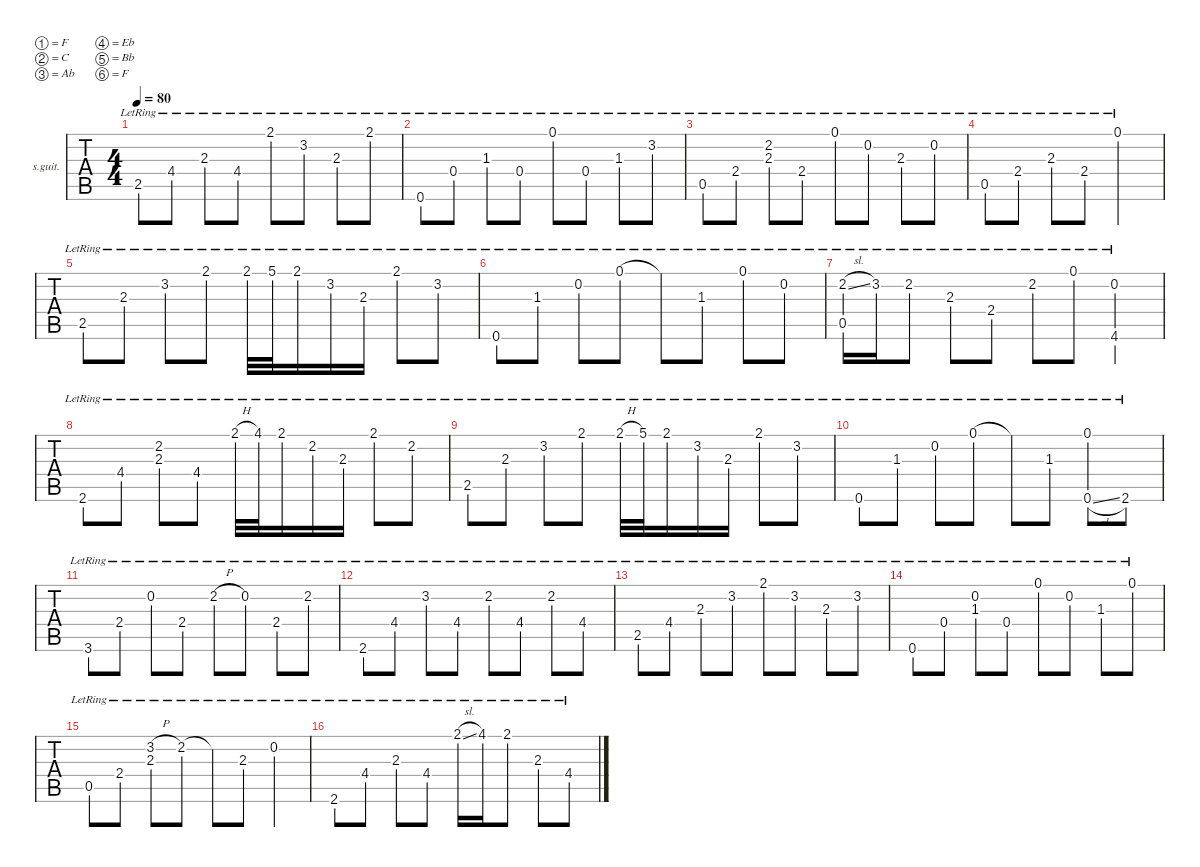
\defaultSystemsLayout 4
\hideDynamics
\bracketExtendMode groupsimilarinstruments
\firstSystemTrackNameOrientation horizontal
\otherSystemsTrackNameOrientation horizontal
\track ("guitar" "s.guit.") {instrument acousticguitarsteel}
\staff {tabs}
\tuning (F4 C4 Ab3 Eb3 Bb2 F2)
\ts (4 4)
\tempo 80
\clef g2
\ks c
2.5{lr}.8{dy f} 4.4{lr}.8 2.3{lr}.8 4.4{lr}.8 2.1{lr}.8 3.2{lr}.8 2.3{lr}.8 2.1{lr}.8 |
0.6{lr}.8 0.4{lr}.8 1.3{lr}.8 0.4{lr}.8 0.1{lr}.8 0.4{lr}.8 1.3{lr}.8 3.2{lr}.8 |
0.5{lr}.8 2.4{lr}.8 (2.2{lr} 2.3{lr}).8 2.4{lr}.8 0.1{lr}.8 0.2{lr}.8 2.3{lr}.8 0.2{lr}.8 |
0.5{lr}.8 2.4{lr}.8 2.3{lr}.8 2.4{lr}.8 0.1{lr}.2 |
2.5{lr}.8 2.3{lr}.8 3.2{lr}.8 2.1{lr}.8 2.1{lr}.32 5.1{lr}.32 2.1{lr}.16 3.2{lr}.16 2.3{lr}.16 2.1{lr}.8 3.2{lr}.8 |
0.6{lr}.8 1.3{lr}.8 0.2{lr}.8 0.1{lr}.8 0.1{lr t}.8 1.3{lr}.8 0.1{lr}.8 0.2{lr}.8 |
(2.2{sl lr} 0.5{lr}).16 3.2{lr}.16 2.2{lr}.8 2.3{lr}.8 2.4{lr}.8 2.2{lr}.8 0.1{lr}.8 (0.2{lr} 4.6{lr}).4 |
2.6{lr}.8 4.4{lr}.8 (2.2{lr} 2.3{lr}).8 4.4{lr}.8 2.1{h lr}.32 4.1{lr}.32 2.1{lr}.16 2.2{lr}.16 2.3{lr}.16 2.1{lr}.8 2.2{lr}.8 |
2.5{lr}.8 2.3{lr}.8 3.2{lr}.8 2.1{lr}.8 2.1{h lr}.32 5.1{lr}.32 2.1{lr}.16 3.2{lr}.16 2.3{lr}.16 2.1{lr}.8 3.2{lr}.8 |
0.6{lr}.8 1.3{lr}.8 0.2{lr}.8 0.1{lr}.8 0.1{lr t}.8 1.3{lr}.8 (0.1{lr} 0.6{sl lr}).8 2.6{lr}.8 |
3.6{lr}.8 2.4{lr}.8 0.2{lr}.8 2.4{lr}.8 2.2{h lr}.8 0.2{lr}.8 2.4{lr}.8 2.2{lr}.8 |
2.6{lr}.8 4.4{lr}.8 3.2{lr}.8 4.4{lr}.8 2.2{lr}.8 4.4{lr}.8 2.2{lr}.8 4.4{lr}.8 |
2.5{lr}.8 4.4{lr}.8 2.3{lr}.8 3.2{lr}.8 2.1{lr}.8 3.2{lr}.8 2.3{lr}.8 3.2{lr}.8 |
0.6{lr}.8 0.4{lr}.8 (0.2{lr} 1.3{lr}).8 0.4{lr}.8 0.1{lr}.8 0.2{lr}.8 1.3{lr}.8 0.1{lr}.8 |
0.5{lr}.8 2.4{lr}.8 (3.2{h lr} 2.3{lr}).8 2.2{lr}.8 2.2{lr t}.8 2.3{lr}.8 0.2{lr}.4 |
2.6{lr}.8 4.4{lr}.8 2.3{lr}.8 4.4{lr}.8 2.1{sl lr}.16 4.1{lr}.16 2.1{lr}.8 2.3{lr}.8 4.4{lr}.8
